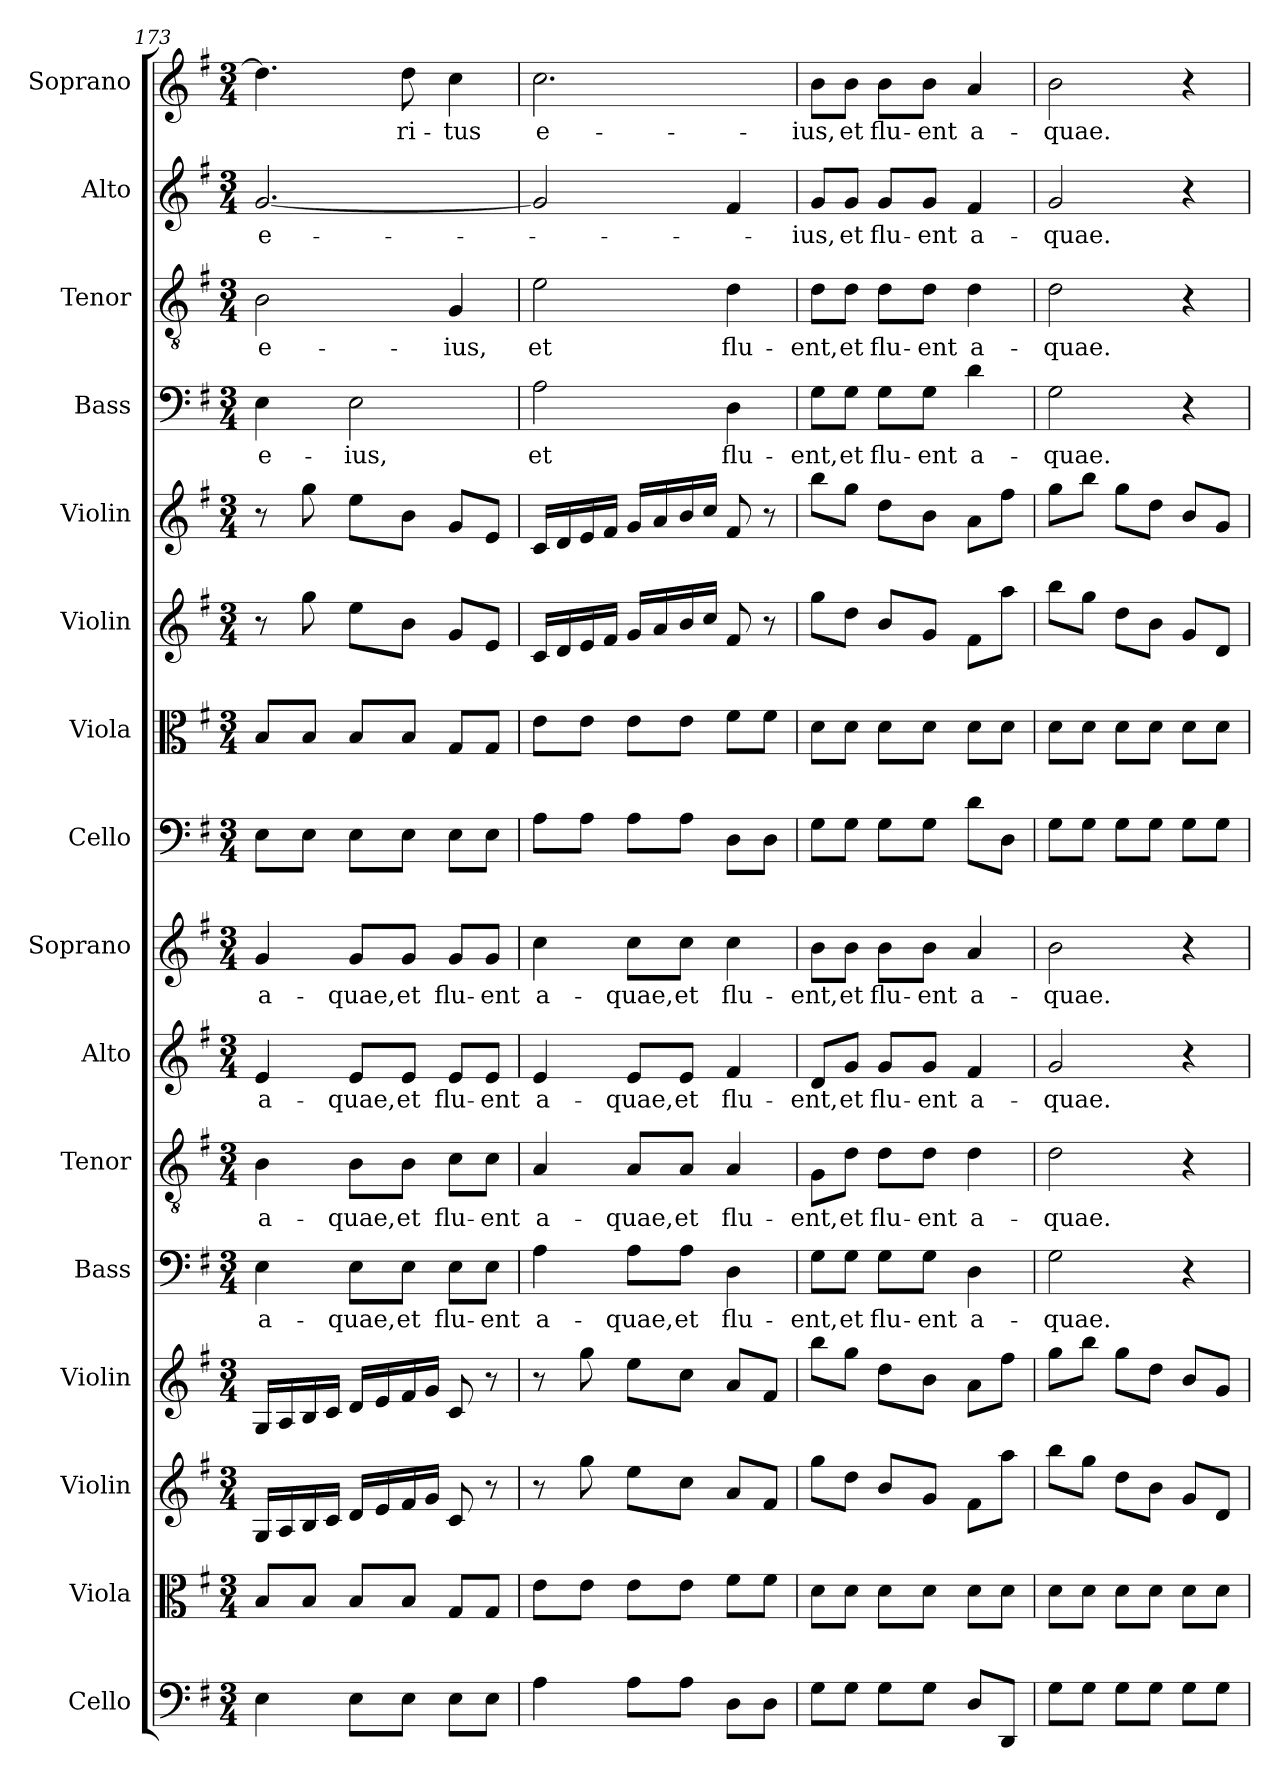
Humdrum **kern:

**kern	**kern	**kern	**kern	**kern	**text	**kern	**text	**kern	**text	**kern	**text	**kern	**kern	**kern	**kern	**kern	**text	**kern	**text	**kern	**text	**kern	**text
*part16	*part15	*part14	*part13	*part12	*part12	*part11	*part11	*part10	*part10	*part9	*part9	*part8	*part7	*part6	*part5	*part4	*part4	*part3	*part3	*part2	*part2	*part1	*part1
*staff16	*staff15	*staff14	*staff13	*staff12	*staff12	*staff11	*staff11	*staff10	*staff10	*staff9	*staff9	*staff8	*staff7	*staff6	*staff5	*staff4	*staff4	*staff3	*staff3	*staff2	*staff2	*staff1	*staff1
*I"Cello	*I"Viola	*I"Violin	*I"Violin	*I"Bass	*	*I"Tenor	*	*I"Alto	*	*I"Soprano	*	*I"Cello	*I"Viola	*I"Violin	*I"Violin	*I"Bass	*	*I"Tenor	*	*I"Alto	*	*I"Soprano	*
*	*I'Vla.	*I'Vln.	*I'Vln.	*I'B	*	*I'T	*	*I'A	*	*I'S	*	*	*I'Vla.	*I'Vln.	*I'Vln.	*I'B	*	*I'T	*	*I'A	*	*I'S	*
*clefF4	*clefC3	*clefG2	*clefG2	*clefF4	*	*clefGv2	*	*clefG2	*	*clefG2	*	*clefF4	*clefC3	*clefG2	*clefG2	*clefF4	*	*clefGv2	*	*clefG2	*	*clefG2	*
*k[f#]	*k[f#]	*k[f#]	*k[f#]	*k[f#]	*	*k[f#]	*	*k[f#]	*	*k[f#]	*	*k[f#]	*k[f#]	*k[f#]	*k[f#]	*k[f#]	*	*k[f#]	*	*k[f#]	*	*k[f#]	*
*e:	*e:	*e:	*e:	*e:	*	*e:	*	*e:	*	*e:	*	*e:	*e:	*e:	*e:	*e:	*	*e:	*	*e:	*	*e:	*
*M3/4	*M3/4	*M3/4	*M3/4	*M3/4	*	*M3/4	*	*M3/4	*	*M3/4	*	*M3/4	*M3/4	*M3/4	*M3/4	*M3/4	*	*M3/4	*	*M3/4	*	*M3/4	*
=173	=173	=173	=173	=173	=173	=173	=173	=173	=173	=173	=173	=173	=173	=173	=173	=173	=173	=173	=173	=173	=173	=173	=173
!	!	!	!	!	!LO:LY:b	!	!	!	!	!	!	!	!	!	!	!	!	!	!	!	!	!	!
!	!	!	!	!	!	!	!LO:LY:b	!	!	!	!	!	!	!	!	!	!	!	!	!	!	!	!
!	!	!	!	!	!	!	!	!	!LO:LY:b	!	!	!	!	!	!	!	!	!	!	!	!	!	!
!	!	!	!	!	!	!	!	!	!	!	!LO:LY:b	!	!	!	!	!	!	!	!	!	!	!	!
!	!	!	!	!	!	!	!	!	!	!	!	!	!	!	!	!	!LO:LY:b	!	!	!	!	!	!
!	!	!	!	!	!	!	!	!	!	!	!	!	!	!	!	!	!	!	!LO:LY:b	!	!	!	!
!	!	!	!	!	!	!	!	!	!	!	!	!	!	!	!	!	!	!	!	!	!LO:LY:b	!	!
4E\	8B/L	16G/LL	16G/LL	4E\	a-	4B\	a-	4e/	a-	4g/	a-	8E\L	8B/L	8r	8r	4E\	e-	2B\	e-	[2.g/	e-	4.dd\]	.
.	.	16A/	16A/	.	.	.	.	.	.	.	.	.	.	.	.	.	.	.	.	.	.	.	.
.	8B/J	16B/	16B/	.	.	.	.	.	.	.	.	8E\J	8B/J	8gg\	8gg\	.	.	.	.	.	.	.	.
.	.	16c/JJ	16c/JJ	.	.	.	.	.	.	.	.	.	.	.	.	.	.	.	.	.	.	.	.
!	!	!	!	!	!LO:LY:b	!	!	!	!	!	!	!	!	!	!	!	!	!	!	!	!	!	!
!	!	!	!	!	!	!	!LO:LY:b	!	!	!	!	!	!	!	!	!	!	!	!	!	!	!	!
!	!	!	!	!	!	!	!	!	!LO:LY:b	!	!	!	!	!	!	!	!	!	!	!	!	!	!
!	!	!	!	!	!	!	!	!	!	!	!LO:LY:b	!	!	!	!	!	!	!	!	!	!	!	!
!	!	!	!	!	!	!	!	!	!	!	!	!	!	!	!	!	!LO:LY:b	!	!	!	!	!	!
8E\L	8B/L	16d/LL	16d/LL	8E\L	-quae,	8B\L	-quae,	8e/L	-quae,	8g/L	-quae,	8E\L	8B/L	8ee\L	8ee\L	2E\	-ius,	.	.	.	.	.	.
.	.	16e/	16e/	.	.	.	.	.	.	.	.	.	.	.	.	.	.	.	.	.	.	.	.
!	!	!	!	!	!LO:LY:b	!	!	!	!	!	!	!	!	!	!	!	!	!	!	!	!	!	!
!	!	!	!	!	!	!	!LO:LY:b	!	!	!	!	!	!	!	!	!	!	!	!	!	!	!	!
!	!	!	!	!	!	!	!	!	!LO:LY:b	!	!	!	!	!	!	!	!	!	!	!	!	!	!
!	!	!	!	!	!	!	!	!	!	!	!LO:LY:b	!	!	!	!	!	!	!	!	!	!	!	!
!	!	!	!	!	!	!	!	!	!	!	!	!	!	!	!	!	!	!	!	!	!	!	!LO:LY:b
8E\J	8B/J	16f#/	16f#/	8E\J	et	8B\J	et	8e/J	et	8g/J	et	8E\J	8B/J	8b\J	8b\J	.	.	.	.	.	.	8dd\	-ri-
.	.	16g/JJ	16g/JJ	.	.	.	.	.	.	.	.	.	.	.	.	.	.	.	.	.	.	.	.
!	!	!	!	!	!LO:LY:b	!	!	!	!	!	!	!	!	!	!	!	!	!	!	!	!	!	!
!	!	!	!	!	!	!	!LO:LY:b	!	!	!	!	!	!	!	!	!	!	!	!	!	!	!	!
!	!	!	!	!	!	!	!	!	!LO:LY:b	!	!	!	!	!	!	!	!	!	!	!	!	!	!
!	!	!	!	!	!	!	!	!	!	!	!LO:LY:b	!	!	!	!	!	!	!	!	!	!	!	!
!	!	!	!	!	!	!	!	!	!	!	!	!	!	!	!	!	!	!	!LO:LY:b	!	!	!	!
!	!	!	!	!	!	!	!	!	!	!	!	!	!	!	!	!	!	!	!	!	!	!	!LO:LY:b
8E\L	8G/L	8c/	8c/	8E\L	flu-	8c\L	flu-	8e/L	flu-	8g/L	flu-	8E\L	8G/L	8g/L	8g/L	.	.	4G/	-ius,	.	.	4cc\	-tus
!	!	!	!	!	!LO:LY:b	!	!	!	!	!	!	!	!	!	!	!	!	!	!	!	!	!	!
!	!	!	!	!	!	!	!LO:LY:b	!	!	!	!	!	!	!	!	!	!	!	!	!	!	!	!
!	!	!	!	!	!	!	!	!	!LO:LY:b	!	!	!	!	!	!	!	!	!	!	!	!	!	!
!	!	!	!	!	!	!	!	!	!	!	!LO:LY:b	!	!	!	!	!	!	!	!	!	!	!	!
8E\J	8G/J	8r	8r	8E\J	-ent	8c\J	-ent	8e/J	-ent	8g/J	-ent	8E\J	8G/J	8e/J	8e/J	.	.	.	.	.	.	.	.
=174	=174	=174	=174	=174	=174	=174	=174	=174	=174	=174	=174	=174	=174	=174	=174	=174	=174	=174	=174	=174	=174	=174	=174
!	!	!	!	!	!LO:LY:b	!	!	!	!	!	!	!	!	!	!	!	!	!	!	!	!	!	!
!	!	!	!	!	!	!	!LO:LY:b	!	!	!	!	!	!	!	!	!	!	!	!	!	!	!	!
!	!	!	!	!	!	!	!	!	!LO:LY:b	!	!	!	!	!	!	!	!	!	!	!	!	!	!
!	!	!	!	!	!	!	!	!	!	!	!LO:LY:b	!	!	!	!	!	!	!	!	!	!	!	!
!	!	!	!	!	!	!	!	!	!	!	!	!	!	!	!	!	!LO:LY:b	!	!	!	!	!	!
!	!	!	!	!	!	!	!	!	!	!	!	!	!	!	!	!	!	!	!LO:LY:b	!	!	!	!
!	!	!	!	!	!	!	!	!	!	!	!	!	!	!	!	!	!	!	!	!	!	!	!LO:LY:b
4A\	8e\L	8r	8r	4A\	a-	4A/	a-	4e/	a-	4cc\	a-	8A\L	8e\L	16c/LL	16c/LL	2A\	et	2e\	et	2g/]	.	2.cc\	e-
.	.	.	.	.	.	.	.	.	.	.	.	.	.	16d/	16d/	.	.	.	.	.	.	.	.
.	8e\J	8gg\	8gg\	.	.	.	.	.	.	.	.	8A\J	8e\J	16e/	16e/	.	.	.	.	.	.	.	.
.	.	.	.	.	.	.	.	.	.	.	.	.	.	16f#/JJ	16f#/JJ	.	.	.	.	.	.	.	.
!	!	!	!	!	!LO:LY:b	!	!	!	!	!	!	!	!	!	!	!	!	!	!	!	!	!	!
!	!	!	!	!	!	!	!LO:LY:b	!	!	!	!	!	!	!	!	!	!	!	!	!	!	!	!
!	!	!	!	!	!	!	!	!	!LO:LY:b	!	!	!	!	!	!	!	!	!	!	!	!	!	!
!	!	!	!	!	!	!	!	!	!	!	!LO:LY:b	!	!	!	!	!	!	!	!	!	!	!	!
8A\L	8e\L	8ee\L	8ee\L	8A\L	-quae,	8A/L	-quae,	8e/L	-quae,	8cc\L	-quae,	8A\L	8e\L	16g/LL	16g/LL	.	.	.	.	.	.	.	.
.	.	.	.	.	.	.	.	.	.	.	.	.	.	16a/	16a/	.	.	.	.	.	.	.	.
!	!	!	!	!	!LO:LY:b	!	!	!	!	!	!	!	!	!	!	!	!	!	!	!	!	!	!
!	!	!	!	!	!	!	!LO:LY:b	!	!	!	!	!	!	!	!	!	!	!	!	!	!	!	!
!	!	!	!	!	!	!	!	!	!LO:LY:b	!	!	!	!	!	!	!	!	!	!	!	!	!	!
!	!	!	!	!	!	!	!	!	!	!	!LO:LY:b	!	!	!	!	!	!	!	!	!	!	!	!
8A\J	8e\J	8cc\J	8cc\J	8A\J	et	8A/J	et	8e/J	et	8cc\J	et	8A\J	8e\J	16b/	16b/	.	.	.	.	.	.	.	.
.	.	.	.	.	.	.	.	.	.	.	.	.	.	16cc/JJ	16cc/JJ	.	.	.	.	.	.	.	.
!	!	!	!	!	!LO:LY:b	!	!	!	!	!	!	!	!	!	!	!	!	!	!	!	!	!	!
!	!	!	!	!	!	!	!LO:LY:b	!	!	!	!	!	!	!	!	!	!	!	!	!	!	!	!
!	!	!	!	!	!	!	!	!	!LO:LY:b	!	!	!	!	!	!	!	!	!	!	!	!	!	!
!	!	!	!	!	!	!	!	!	!	!	!LO:LY:b	!	!	!	!	!	!	!	!	!	!	!	!
!	!	!	!	!	!	!	!	!	!	!	!	!	!	!	!	!	!LO:LY:b	!	!	!	!	!	!
!	!	!	!	!	!	!	!	!	!	!	!	!	!	!	!	!	!	!	!LO:LY:b	!	!	!	!
8D\L	8f#\L	8a/L	8a/L	4D\	flu-	4A/	flu-	4f#/	flu-	4cc\	flu-	8D\L	8f#\L	8f#/	8f#/	4D\	flu-	4d\	flu-	4f#/	.	.	.
8D\J	8f#\J	8f#/J	8f#/J	.	.	.	.	.	.	.	.	8D\J	8f#\J	8r	8r	.	.	.	.	.	.	.	.
=175	=175	=175	=175	=175	=175	=175	=175	=175	=175	=175	=175	=175	=175	=175	=175	=175	=175	=175	=175	=175	=175	=175	=175
!	!	!	!	!	!LO:LY:b	!	!	!	!	!	!	!	!	!	!	!	!	!	!	!	!	!	!
!	!	!	!	!	!	!	!LO:LY:b	!	!	!	!	!	!	!	!	!	!	!	!	!	!	!	!
!	!	!	!	!	!	!	!	!	!LO:LY:b	!	!	!	!	!	!	!	!	!	!	!	!	!	!
!	!	!	!	!	!	!	!	!	!	!	!LO:LY:b	!	!	!	!	!	!	!	!	!	!	!	!
!	!	!	!	!	!	!	!	!	!	!	!	!	!	!	!	!	!LO:LY:b	!	!	!	!	!	!
!	!	!	!	!	!	!	!	!	!	!	!	!	!	!	!	!	!	!	!LO:LY:b	!	!	!	!
!	!	!	!	!	!	!	!	!	!	!	!	!	!	!	!	!	!	!	!	!	!LO:LY:b	!	!
!	!	!	!	!	!	!	!	!	!	!	!	!	!	!	!	!	!	!	!	!	!	!	!LO:LY:b
8G\L	8d\L	8gg\L	8bb\L	8G\L	-ent,	8G\L	-ent,	8d/L	-ent,	8b\L	-ent,	8G\L	8d\L	8gg\L	8bb\L	8G\L	-ent,	8d\L	-ent,	8g/L	-ius,	8b\L	-ius,
!	!	!	!	!	!LO:LY:b	!	!	!	!	!	!	!	!	!	!	!	!	!	!	!	!	!	!
!	!	!	!	!	!	!	!LO:LY:b	!	!	!	!	!	!	!	!	!	!	!	!	!	!	!	!
!	!	!	!	!	!	!	!	!	!LO:LY:b	!	!	!	!	!	!	!	!	!	!	!	!	!	!
!	!	!	!	!	!	!	!	!	!	!	!LO:LY:b	!	!	!	!	!	!	!	!	!	!	!	!
!	!	!	!	!	!	!	!	!	!	!	!	!	!	!	!	!	!LO:LY:b	!	!	!	!	!	!
!	!	!	!	!	!	!	!	!	!	!	!	!	!	!	!	!	!	!	!LO:LY:b	!	!	!	!
!	!	!	!	!	!	!	!	!	!	!	!	!	!	!	!	!	!	!	!	!	!LO:LY:b	!	!
!	!	!	!	!	!	!	!	!	!	!	!	!	!	!	!	!	!	!	!	!	!	!	!LO:LY:b
8G\J	8d\J	8dd\J	8gg\J	8G\J	et	8d\J	et	8g/J	et	8b\J	et	8G\J	8d\J	8dd\J	8gg\J	8G\J	et	8d\J	et	8g/J	et	8b\J	et
!	!	!	!	!	!LO:LY:b	!	!	!	!	!	!	!	!	!	!	!	!	!	!	!	!	!	!
!	!	!	!	!	!	!	!LO:LY:b	!	!	!	!	!	!	!	!	!	!	!	!	!	!	!	!
!	!	!	!	!	!	!	!	!	!LO:LY:b	!	!	!	!	!	!	!	!	!	!	!	!	!	!
!	!	!	!	!	!	!	!	!	!	!	!LO:LY:b	!	!	!	!	!	!	!	!	!	!	!	!
!	!	!	!	!	!	!	!	!	!	!	!	!	!	!	!	!	!LO:LY:b	!	!	!	!	!	!
!	!	!	!	!	!	!	!	!	!	!	!	!	!	!	!	!	!	!	!LO:LY:b	!	!	!	!
!	!	!	!	!	!	!	!	!	!	!	!	!	!	!	!	!	!	!	!	!	!LO:LY:b	!	!
!	!	!	!	!	!	!	!	!	!	!	!	!	!	!	!	!	!	!	!	!	!	!	!LO:LY:b
8G\L	8d\L	8b/L	8dd\L	8G\L	flu-	8d\L	flu-	8g/L	flu-	8b\L	flu-	8G\L	8d\L	8b/L	8dd\L	8G\L	flu-	8d\L	flu-	8g/L	flu-	8b\L	flu-
!	!	!	!	!	!LO:LY:b	!	!	!	!	!	!	!	!	!	!	!	!	!	!	!	!	!	!
!	!	!	!	!	!	!	!LO:LY:b	!	!	!	!	!	!	!	!	!	!	!	!	!	!	!	!
!	!	!	!	!	!	!	!	!	!LO:LY:b	!	!	!	!	!	!	!	!	!	!	!	!	!	!
!	!	!	!	!	!	!	!	!	!	!	!LO:LY:b	!	!	!	!	!	!	!	!	!	!	!	!
!	!	!	!	!	!	!	!	!	!	!	!	!	!	!	!	!	!LO:LY:b	!	!	!	!	!	!
!	!	!	!	!	!	!	!	!	!	!	!	!	!	!	!	!	!	!	!LO:LY:b	!	!	!	!
!	!	!	!	!	!	!	!	!	!	!	!	!	!	!	!	!	!	!	!	!	!LO:LY:b	!	!
!	!	!	!	!	!	!	!	!	!	!	!	!	!	!	!	!	!	!	!	!	!	!	!LO:LY:b
8G\J	8d\J	8g/J	8b\J	8G\J	-ent	8d\J	-ent	8g/J	-ent	8b\J	-ent	8G\J	8d\J	8g/J	8b\J	8G\J	-ent	8d\J	-ent	8g/J	-ent	8b\J	-ent
!	!	!	!	!	!LO:LY:b	!	!	!	!	!	!	!	!	!	!	!	!	!	!	!	!	!	!
!	!	!	!	!	!	!	!LO:LY:b	!	!	!	!	!	!	!	!	!	!	!	!	!	!	!	!
!	!	!	!	!	!	!	!	!	!LO:LY:b	!	!	!	!	!	!	!	!	!	!	!	!	!	!
!	!	!	!	!	!	!	!	!	!	!	!LO:LY:b	!	!	!	!	!	!	!	!	!	!	!	!
!	!	!	!	!	!	!	!	!	!	!	!	!	!	!	!	!	!LO:LY:b	!	!	!	!	!	!
!	!	!	!	!	!	!	!	!	!	!	!	!	!	!	!	!	!	!	!LO:LY:b	!	!	!	!
!	!	!	!	!	!	!	!	!	!	!	!	!	!	!	!	!	!	!	!	!	!LO:LY:b	!	!
!	!	!	!	!	!	!	!	!	!	!	!	!	!	!	!	!	!	!	!	!	!	!	!LO:LY:b
8D/L	8d\L	8f#\L	8a\L	4D\	a-	4d\	a-	4f#/	a-	4a/	a-	8d\L	8d\L	8f#\L	8a\L	4d\	a-	4d\	a-	4f#/	a-	4a/	a-
8DD/J	8d\J	8aa\J	8ff#\J	.	.	.	.	.	.	.	.	8D\J	8d\J	8aa\J	8ff#\J	.	.	.	.	.	.	.	.
=176	=176	=176	=176	=176	=176	=176	=176	=176	=176	=176	=176	=176	=176	=176	=176	=176	=176	=176	=176	=176	=176	=176	=176
!	!	!	!	!	!LO:LY:b	!	!	!	!	!	!	!	!	!	!	!	!	!	!	!	!	!	!
!	!	!	!	!	!	!	!LO:LY:b	!	!	!	!	!	!	!	!	!	!	!	!	!	!	!	!
!	!	!	!	!	!	!	!	!	!LO:LY:b	!	!	!	!	!	!	!	!	!	!	!	!	!	!
!	!	!	!	!	!	!	!	!	!	!	!LO:LY:b	!	!	!	!	!	!	!	!	!	!	!	!
!	!	!	!	!	!	!	!	!	!	!	!	!	!	!	!	!	!LO:LY:b	!	!	!	!	!	!
!	!	!	!	!	!	!	!	!	!	!	!	!	!	!	!	!	!	!	!LO:LY:b	!	!	!	!
!	!	!	!	!	!	!	!	!	!	!	!	!	!	!	!	!	!	!	!	!	!LO:LY:b	!	!
!	!	!	!	!	!	!	!	!	!	!	!	!	!	!	!	!	!	!	!	!	!	!	!LO:LY:b
8G\L	8d\L	8bb\L	8gg\L	2G\	-quae.	2d\	-quae.	2g/	-quae.	2b\	-quae.	8G\L	8d\L	8bb\L	8gg\L	2G\	-quae.	2d\	-quae.	2g/	-quae.	2b\	-quae.
8G\J	8d\J	8gg\J	8bb\J	.	.	.	.	.	.	.	.	8G\J	8d\J	8gg\J	8bb\J	.	.	.	.	.	.	.	.
8G\L	8d\L	8dd\L	8gg\L	.	.	.	.	.	.	.	.	8G\L	8d\L	8dd\L	8gg\L	.	.	.	.	.	.	.	.
8G\J	8d\J	8b\J	8dd\J	.	.	.	.	.	.	.	.	8G\J	8d\J	8b\J	8dd\J	.	.	.	.	.	.	.	.
8G\L	8d\L	8g/L	8b/L	4r	.	4r	.	4r	.	4r	.	8G\L	8d\L	8g/L	8b/L	4r	.	4r	.	4r	.	4r	.
8G\J	8d\J	8d/J	8g/J	.	.	.	.	.	.	.	.	8G\J	8d\J	8d/J	8g/J	.	.	.	.	.	.	.	.
=	=	=	=	=	=	=	=	=	=	=	=	=	=	=	=	=	=	=	=	=	=	=	=
*-	*-	*-	*-	*-	*-	*-	*-	*-	*-	*-	*-	*-	*-	*-	*-	*-	*-	*-	*-	*-	*-	*-	*-
